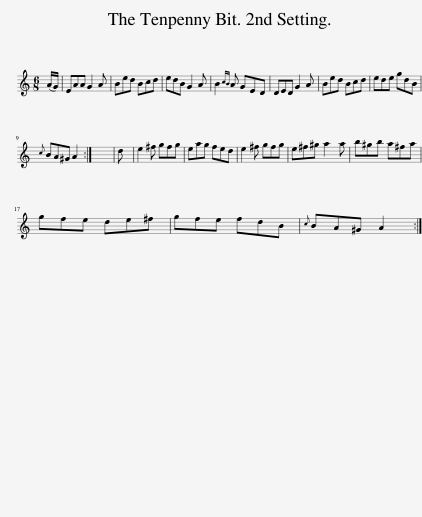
X:1
L:1/8
M:6/8
I:linebreak $
K:C
V:1 treble
V:1
 (A/G/) | EAA G2 A | Bed Bcd | edB G2 A | B2{cB} A GED | %5
 DED G2 A | Bed Bcd | ede gdB |${c} BA^G A2 :| x6 | %10
 d | e2 ^f gfg | eag fed | e2 ^f gfg | e^f^g a2 a | %15
 b^gb a^fa |$ gfe de^f | gfe fdB |{c} BA^G A2 :| %19
